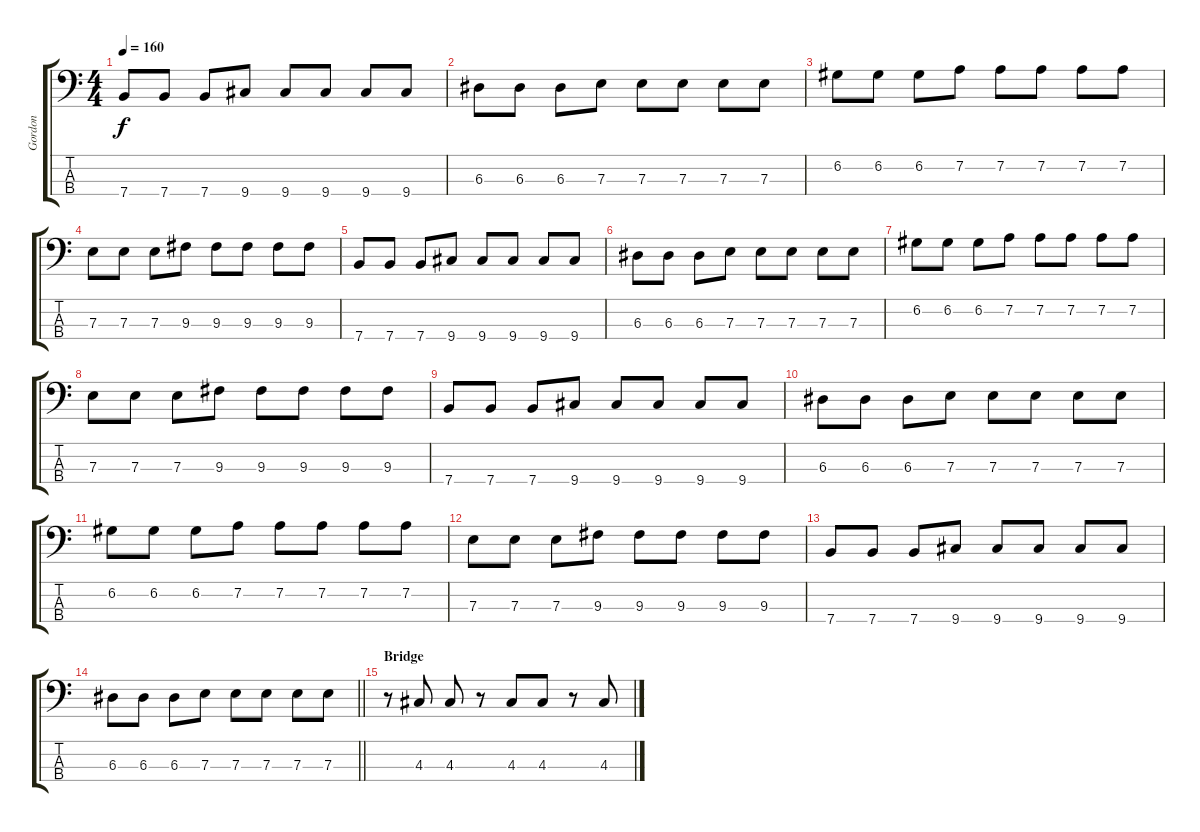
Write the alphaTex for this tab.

\track ("Gordon" "Gordon") {instrument electricbassfinger}
\staff {score tabs}
\tuning (G2 D2 A1 E1) {hide}
\ts (4 4)
\tempo 160
\clef f4
\ks c
7.4.8{dy f} 7.4.8 7.4.8 9.4.8 9.4.8 9.4.8 9.4.8 9.4.8 |
6.3.8 6.3.8 6.3.8 7.3.8 7.3.8 7.3.8 7.3.8 7.3.8 |
6.2.8 6.2.8 6.2.8 7.2.8 7.2.8 7.2.8 7.2.8 7.2.8 |
7.3.8 7.3.8 7.3.8 9.3.8 9.3.8 9.3.8 9.3.8 9.3.8 |
7.4.8 7.4.8 7.4.8 9.4.8 9.4.8 9.4.8 9.4.8 9.4.8 |
6.3.8 6.3.8 6.3.8 7.3.8 7.3.8 7.3.8 7.3.8 7.3.8 |
6.2.8 6.2.8 6.2.8 7.2.8 7.2.8 7.2.8 7.2.8 7.2.8 |
7.3.8 7.3.8 7.3.8 9.3.8 9.3.8 9.3.8 9.3.8 9.3.8 |
7.4.8 7.4.8 7.4.8 9.4.8 9.4.8 9.4.8 9.4.8 9.4.8 |
6.3.8 6.3.8 6.3.8 7.3.8 7.3.8 7.3.8 7.3.8 7.3.8 |
6.2.8 6.2.8 6.2.8 7.2.8 7.2.8 7.2.8 7.2.8 7.2.8 |
7.3.8 7.3.8 7.3.8 9.3.8 9.3.8 9.3.8 9.3.8 9.3.8 |
7.4.8 7.4.8 7.4.8 9.4.8 9.4.8 9.4.8 9.4.8 9.4.8 |
\barLineRight lightlight
6.3.8 6.3.8 6.3.8 7.3.8 7.3.8 7.3.8 7.3.8 7.3.8 |
\section ("" "Bridge")
r.8 4.3.8 4.3.8 r.8 4.3.8 4.3.8 r.8 4.3.8
